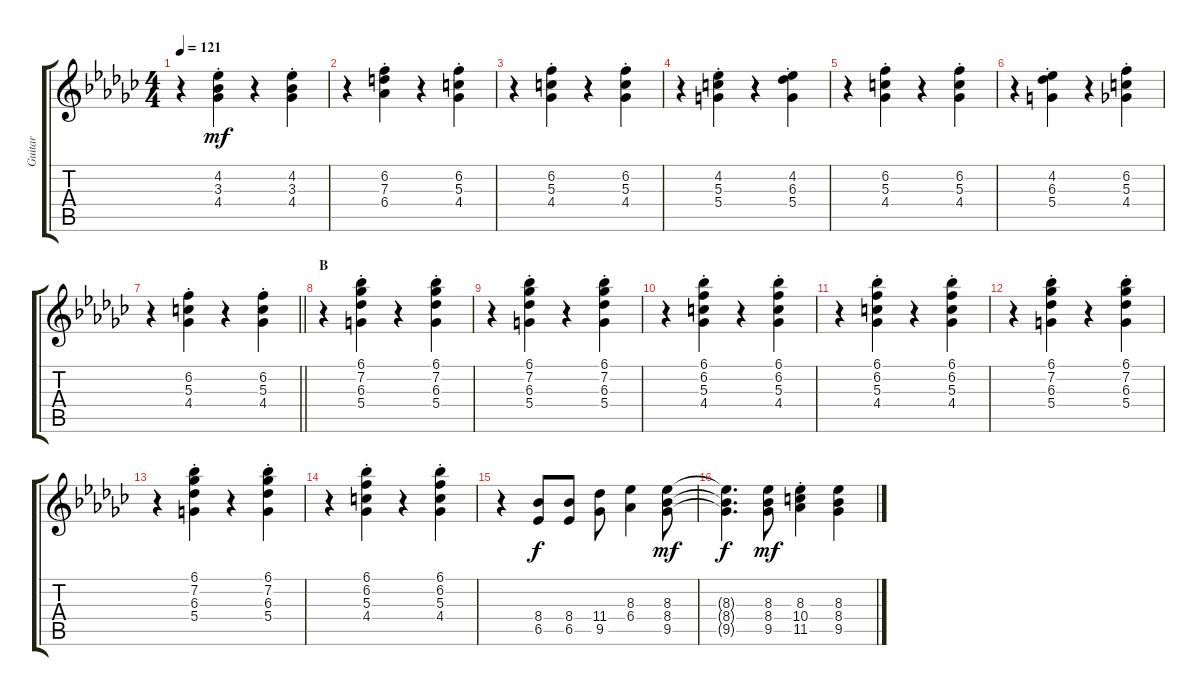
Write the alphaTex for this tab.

\track ("Guitar" "Guitar") {instrument electricguitarjazz}
\staff {score tabs}
\tuning (E4 B3 G3 D3 A2 E2) {hide}
\ts (4 4)
\tempo 121
\clef g2
\ks ebminor
r.4{dy mf} (4.2{st} 3.3{st} 4.4{st}).4 r.4 (4.2{st} 3.3{st} 4.4{st}).4 |
r.4 (6.2{st} 7.3{st} 6.4{st}).4 r.4 (6.2{st} 5.3{st} 4.4{st}).4 |
r.4 (6.2{st} 5.3{st} 4.4{st}).4 r.4 (6.2{st} 5.3{st} 4.4{st}).4 |
r.4 (4.2{st} 5.3{st} 5.4{st}).4 r.4 (4.2{st} 6.3{st} 5.4{st}).4 |
r.4 (6.2{st} 5.3{st} 4.4{st}).4 r.4 (6.2{st} 5.3{st} 4.4{st}).4 |
r.4 (4.2{st} 6.3{st} 5.4{st}).4 r.4 (6.2{st} 5.3{st} 4.4{st}).4 |
\barLineRight lightlight
r.4 (6.2{st} 5.3{st} 4.4{st}).4 r.4 (6.2{st} 5.3{st} 4.4{st}).4 |
\section ("" "B")
r.4 (6.1{st} 7.2{st} 6.3{st} 5.4{st}).4 r.4 (6.1{st} 7.2{st} 6.3{st} 5.4{st}).4 |
r.4 (6.1{st} 7.2{st} 6.3{st} 5.4{st}).4 r.4 (6.1{st} 7.2{st} 6.3{st} 5.4{st}).4 |
r.4 (6.1{st} 6.2{st} 5.3{st} 4.4{st}).4 r.4 (6.1{st} 6.2{st} 5.3{st} 4.4{st}).4 |
r.4 (6.1{st} 6.2{st} 5.3{st} 4.4{st}).4 r.4 (6.1{st} 6.2{st} 5.3{st} 4.4{st}).4 |
r.4 (6.1{st} 7.2{st} 6.3{st} 5.4{st}).4 r.4 (6.1{st} 7.2{st} 6.3{st} 5.4{st}).4 |
r.4 (6.1{st} 7.2{st} 6.3{st} 5.4{st}).4 r.4 (6.1{st} 7.2{st} 6.3{st} 5.4{st}).4 |
r.4 (6.1{st} 6.2{st} 5.3{st} 4.4{st}).4 r.4 (6.1{st} 6.2{st} 5.3{st} 4.4{st}).4 |
r.4 (8.4 6.5).8{dy f} (8.4 6.5).8 (11.4 9.5).8 (8.3 6.4).4 (8.3 8.4 9.5).8{dy mf} |
(8.3{t} 8.4{t} 9.5{t}).4{d dy f} (8.3 8.4 9.5).8{dy mf} (8.3{st} 10.4{st} 11.5{st}).4 (8.3 8.4 9.5).4
